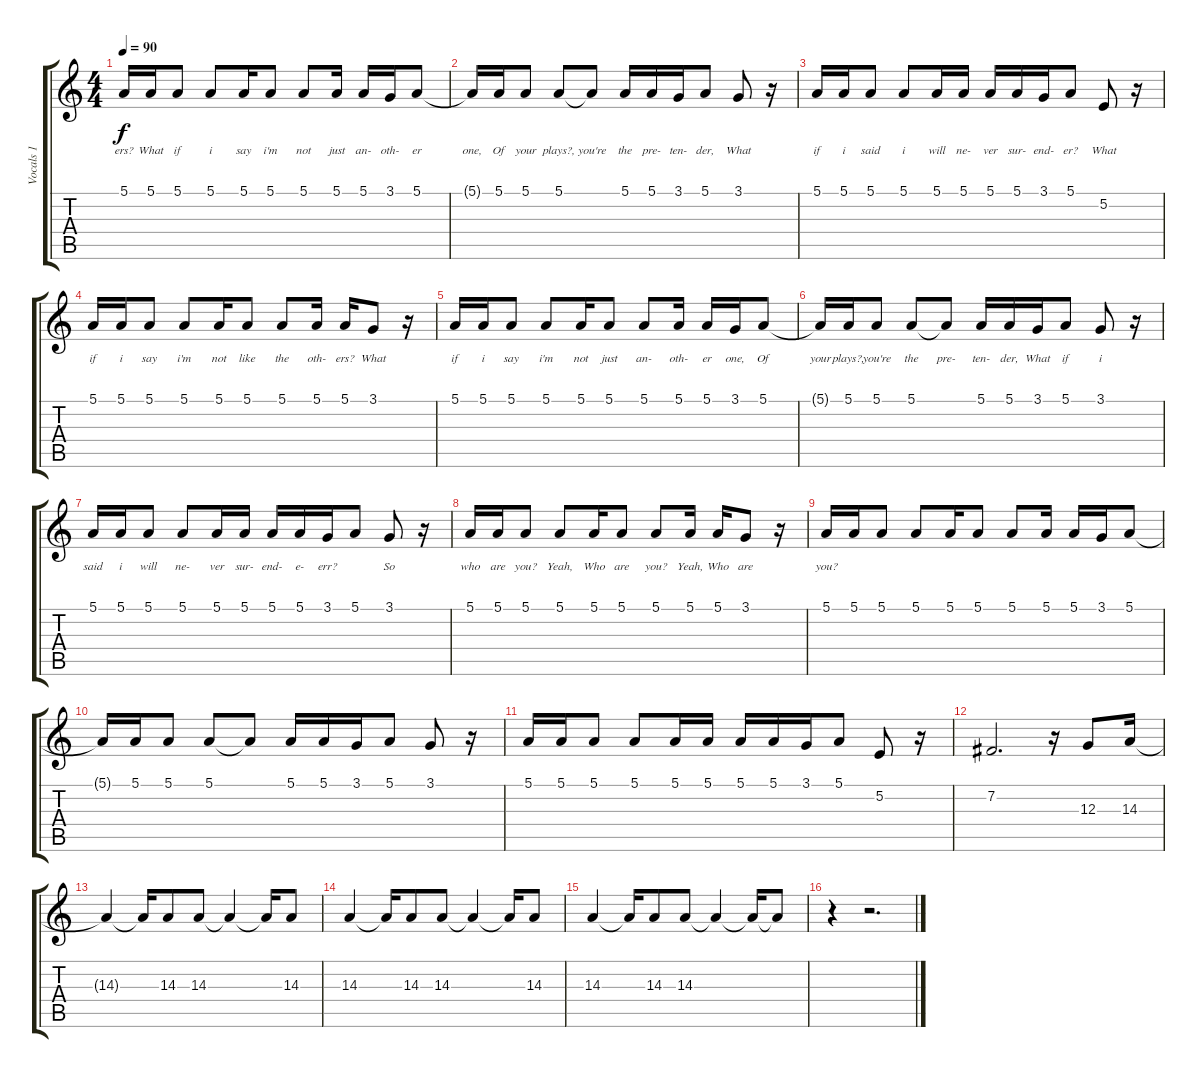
\track ("Vocals 1" "Vocals 1") {instrument flute}
\staff {score tabs}
\tuning (E4 B3 G3 D3 A2 E2) {hide}
\ts (4 4)
\tempo 90
\clef g2
\ks c
5.1.16{lyrics (0 "ers?") lyrics (1 "") lyrics (2 "") lyrics (3 "") lyrics (4 "") dy f} 5.1.16{lyrics (0 "What") lyrics (1 "") lyrics (2 "") lyrics (3 "") lyrics (4 "")} 5.1.8{lyrics (0 "if") lyrics (1 "") lyrics (2 "") lyrics (3 "") lyrics (4 "")} 5.1.8{lyrics (0 "i") lyrics (1 "") lyrics (2 "") lyrics (3 "") lyrics (4 "")} 5.1.16{lyrics (0 "say") lyrics (1 "") lyrics (2 "") lyrics (3 "") lyrics (4 "")} 5.1.8{lyrics (0 "i'm") lyrics (1 "") lyrics (2 "") lyrics (3 "") lyrics (4 "")} 5.1.8{lyrics (0 "not") lyrics (1 "") lyrics (2 "") lyrics (3 "") lyrics (4 "")} 5.1.16{lyrics (0 "just") lyrics (1 "") lyrics (2 "") lyrics (3 "") lyrics (4 "")} 5.1.16{lyrics (0 "an-") lyrics (1 "") lyrics (2 "") lyrics (3 "") lyrics (4 "")} 3.1.16{lyrics (0 "oth-") lyrics (1 "") lyrics (2 "") lyrics (3 "") lyrics (4 "")} 5.1.8{lyrics (0 "er") lyrics (1 "") lyrics (2 "") lyrics (3 "") lyrics (4 "")} |
5.1{t}.16{lyrics (0 "one,") lyrics (1 "") lyrics (2 "") lyrics (3 "") lyrics (4 "")} 5.1.16{lyrics (0 "Of") lyrics (1 "") lyrics (2 "") lyrics (3 "") lyrics (4 "")} 5.1.8{lyrics (0 "your") lyrics (1 "") lyrics (2 "") lyrics (3 "") lyrics (4 "")} 5.1.8{lyrics (0 "plays?,") lyrics (1 "") lyrics (2 "") lyrics (3 "") lyrics (4 "")} 5.1{t}.8{lyrics (0 "you're") lyrics (1 "") lyrics (2 "") lyrics (3 "") lyrics (4 "")} 5.1.16{lyrics (0 "the") lyrics (1 "") lyrics (2 "") lyrics (3 "") lyrics (4 "")} 5.1.16{lyrics (0 "pre-") lyrics (1 "") lyrics (2 "") lyrics (3 "") lyrics (4 "")} 3.1.16{lyrics (0 "ten-") lyrics (1 "") lyrics (2 "") lyrics (3 "") lyrics (4 "")} 5.1.8{lyrics (0 "der,") lyrics (1 "") lyrics (2 "") lyrics (3 "") lyrics (4 "")} 3.1.8{lyrics (0 "What") lyrics (1 "") lyrics (2 "") lyrics (3 "") lyrics (4 "")} r.16 |
5.1.16{lyrics (0 "if") lyrics (1 "") lyrics (2 "") lyrics (3 "") lyrics (4 "")} 5.1.16{lyrics (0 "i") lyrics (1 "") lyrics (2 "") lyrics (3 "") lyrics (4 "")} 5.1.8{lyrics (0 "said") lyrics (1 "") lyrics (2 "") lyrics (3 "") lyrics (4 "")} 5.1.8{lyrics (0 "i") lyrics (1 "") lyrics (2 "") lyrics (3 "") lyrics (4 "")} 5.1.16{lyrics (0 "will") lyrics (1 "") lyrics (2 "") lyrics (3 "") lyrics (4 "")} 5.1.16{lyrics (0 "ne-") lyrics (1 "") lyrics (2 "") lyrics (3 "") lyrics (4 "")} 5.1.16{lyrics (0 "ver") lyrics (1 "") lyrics (2 "") lyrics (3 "") lyrics (4 "")} 5.1.16{lyrics (0 "sur-") lyrics (1 "") lyrics (2 "") lyrics (3 "") lyrics (4 "")} 3.1.16{lyrics (0 "end-") lyrics (1 "") lyrics (2 "") lyrics (3 "") lyrics (4 "")} 5.1.8{lyrics (0 "er?") lyrics (1 "") lyrics (2 "") lyrics (3 "") lyrics (4 "")} 5.2.8{lyrics (0 "What") lyrics (1 "") lyrics (2 "") lyrics (3 "") lyrics (4 "")} r.16 |
5.1.16{lyrics (0 "if") lyrics (1 "") lyrics (2 "") lyrics (3 "") lyrics (4 "")} 5.1.16{lyrics (0 "i") lyrics (1 "") lyrics (2 "") lyrics (3 "") lyrics (4 "")} 5.1.8{lyrics (0 "say") lyrics (1 "") lyrics (2 "") lyrics (3 "") lyrics (4 "")} 5.1.8{lyrics (0 "i'm") lyrics (1 "") lyrics (2 "") lyrics (3 "") lyrics (4 "")} 5.1.16{lyrics (0 "not") lyrics (1 "") lyrics (2 "") lyrics (3 "") lyrics (4 "")} 5.1.8{lyrics (0 "like") lyrics (1 "") lyrics (2 "") lyrics (3 "") lyrics (4 "")} 5.1.8{lyrics (0 "the") lyrics (1 "") lyrics (2 "") lyrics (3 "") lyrics (4 "")} 5.1.16{lyrics (0 "oth-") lyrics (1 "") lyrics (2 "") lyrics (3 "") lyrics (4 "")} 5.1.16{lyrics (0 "ers?") lyrics (1 "") lyrics (2 "") lyrics (3 "") lyrics (4 "")} 3.1.8{lyrics (0 "What") lyrics (1 "") lyrics (2 "") lyrics (3 "") lyrics (4 "")} r.16 |
5.1.16{lyrics (0 "if") lyrics (1 "") lyrics (2 "") lyrics (3 "") lyrics (4 "")} 5.1.16{lyrics (0 "i") lyrics (1 "") lyrics (2 "") lyrics (3 "") lyrics (4 "")} 5.1.8{lyrics (0 "say") lyrics (1 "") lyrics (2 "") lyrics (3 "") lyrics (4 "")} 5.1.8{lyrics (0 "i'm") lyrics (1 "") lyrics (2 "") lyrics (3 "") lyrics (4 "")} 5.1.16{lyrics (0 "not") lyrics (1 "") lyrics (2 "") lyrics (3 "") lyrics (4 "")} 5.1.8{lyrics (0 "just") lyrics (1 "") lyrics (2 "") lyrics (3 "") lyrics (4 "")} 5.1.8{lyrics (0 "an-") lyrics (1 "") lyrics (2 "") lyrics (3 "") lyrics (4 "")} 5.1.16{lyrics (0 "oth-") lyrics (1 "") lyrics (2 "") lyrics (3 "") lyrics (4 "")} 5.1.16{lyrics (0 "er") lyrics (1 "") lyrics (2 "") lyrics (3 "") lyrics (4 "")} 3.1.16{lyrics (0 "one,") lyrics (1 "") lyrics (2 "") lyrics (3 "") lyrics (4 "")} 5.1.8{lyrics (0 "Of") lyrics (1 "") lyrics (2 "") lyrics (3 "") lyrics (4 "")} |
5.1{t}.16{lyrics (0 "your") lyrics (1 "") lyrics (2 "") lyrics (3 "") lyrics (4 "")} 5.1.16{lyrics (0 "plays?,") lyrics (1 "") lyrics (2 "") lyrics (3 "") lyrics (4 "")} 5.1.8{lyrics (0 "you're") lyrics (1 "") lyrics (2 "") lyrics (3 "") lyrics (4 "")} 5.1.8{lyrics (0 "the") lyrics (1 "") lyrics (2 "") lyrics (3 "") lyrics (4 "")} 5.1{t}.8{lyrics (0 "pre-") lyrics (1 "") lyrics (2 "") lyrics (3 "") lyrics (4 "")} 5.1.16{lyrics (0 "ten-") lyrics (1 "") lyrics (2 "") lyrics (3 "") lyrics (4 "")} 5.1.16{lyrics (0 "der,") lyrics (1 "") lyrics (2 "") lyrics (3 "") lyrics (4 "")} 3.1.16{lyrics (0 "What") lyrics (1 "") lyrics (2 "") lyrics (3 "") lyrics (4 "")} 5.1.8{lyrics (0 "if") lyrics (1 "") lyrics (2 "") lyrics (3 "") lyrics (4 "")} 3.1.8{lyrics (0 "i") lyrics (1 "") lyrics (2 "") lyrics (3 "") lyrics (4 "")} r.16 |
5.1.16{lyrics (0 "said") lyrics (1 "") lyrics (2 "") lyrics (3 "") lyrics (4 "")} 5.1.16{lyrics (0 "i") lyrics (1 "") lyrics (2 "") lyrics (3 "") lyrics (4 "")} 5.1.8{lyrics (0 "will") lyrics (1 "") lyrics (2 "") lyrics (3 "") lyrics (4 "")} 5.1.8{lyrics (0 "ne-") lyrics (1 "") lyrics (2 "") lyrics (3 "") lyrics (4 "")} 5.1.16{lyrics (0 "ver") lyrics (1 "") lyrics (2 "") lyrics (3 "") lyrics (4 "")} 5.1.16{lyrics (0 "sur-") lyrics (1 "") lyrics (2 "") lyrics (3 "") lyrics (4 "")} 5.1.16{lyrics (0 "end-") lyrics (1 "") lyrics (2 "") lyrics (3 "") lyrics (4 "")} 5.1.16{lyrics (0 "e-") lyrics (1 "") lyrics (2 "") lyrics (3 "") lyrics (4 "")} 3.1.16{lyrics (0 "err?") lyrics (1 "") lyrics (2 "") lyrics (3 "") lyrics (4 "")} 5.1.8{lyrics (0 "") lyrics (1 "") lyrics (2 "") lyrics (3 "") lyrics (4 "")} 3.1.8{lyrics (0 "So") lyrics (1 "") lyrics (2 "") lyrics (3 "") lyrics (4 "")} r.16 |
5.1.16{lyrics (0 "who") lyrics (1 "") lyrics (2 "") lyrics (3 "") lyrics (4 "")} 5.1.16{lyrics (0 "are") lyrics (1 "") lyrics (2 "") lyrics (3 "") lyrics (4 "")} 5.1.8{lyrics (0 "you?") lyrics (1 "") lyrics (2 "") lyrics (3 "") lyrics (4 "")} 5.1.8{lyrics (0 "Yeah,") lyrics (1 "") lyrics (2 "") lyrics (3 "") lyrics (4 "")} 5.1.16{lyrics (0 "Who") lyrics (1 "") lyrics (2 "") lyrics (3 "") lyrics (4 "")} 5.1.8{lyrics (0 "are") lyrics (1 "") lyrics (2 "") lyrics (3 "") lyrics (4 "")} 5.1.8{lyrics (0 "you?") lyrics (1 "") lyrics (2 "") lyrics (3 "") lyrics (4 "")} 5.1.16{lyrics (0 "Yeah,") lyrics (1 "") lyrics (2 "") lyrics (3 "") lyrics (4 "")} 5.1.16{lyrics (0 "Who") lyrics (1 "") lyrics (2 "") lyrics (3 "") lyrics (4 "")} 3.1.8{lyrics (0 "are") lyrics (1 "") lyrics (2 "") lyrics (3 "") lyrics (4 "")} r.16 |
5.1.16{lyrics (0 "you?") lyrics (1 "") lyrics (2 "") lyrics (3 "") lyrics (4 "")} 5.1.16 5.1.8 5.1.8 5.1.16 5.1.8 5.1.8 5.1.16 5.1.16 3.1.16 5.1.8 |
5.1{t}.16 5.1.16 5.1.8 5.1.8 5.1{t}.8 5.1.16 5.1.16 3.1.16 5.1.8 3.1.8 r.16 |
5.1.16 5.1.16 5.1.8 5.1.8 5.1.16 5.1.16 5.1.16 5.1.16 3.1.16 5.1.8 5.2.8 r.16 |
7.2.2{d} r.16 12.3.8 14.3.16 |
14.3{t}.4 14.3{t}.16 14.3.8 14.3.8 14.3{t}.4 14.3{t}.16 14.3.8 |
14.3.4 14.3{t}.16 14.3.8 14.3.8 14.3{t}.4 14.3{t}.16 14.3.8 |
14.3.4 14.3{t}.16 14.3.8 14.3.8 14.3{t}.4 14.3{t}.16 14.3{t}.8 |
r.4 r.2{d}
